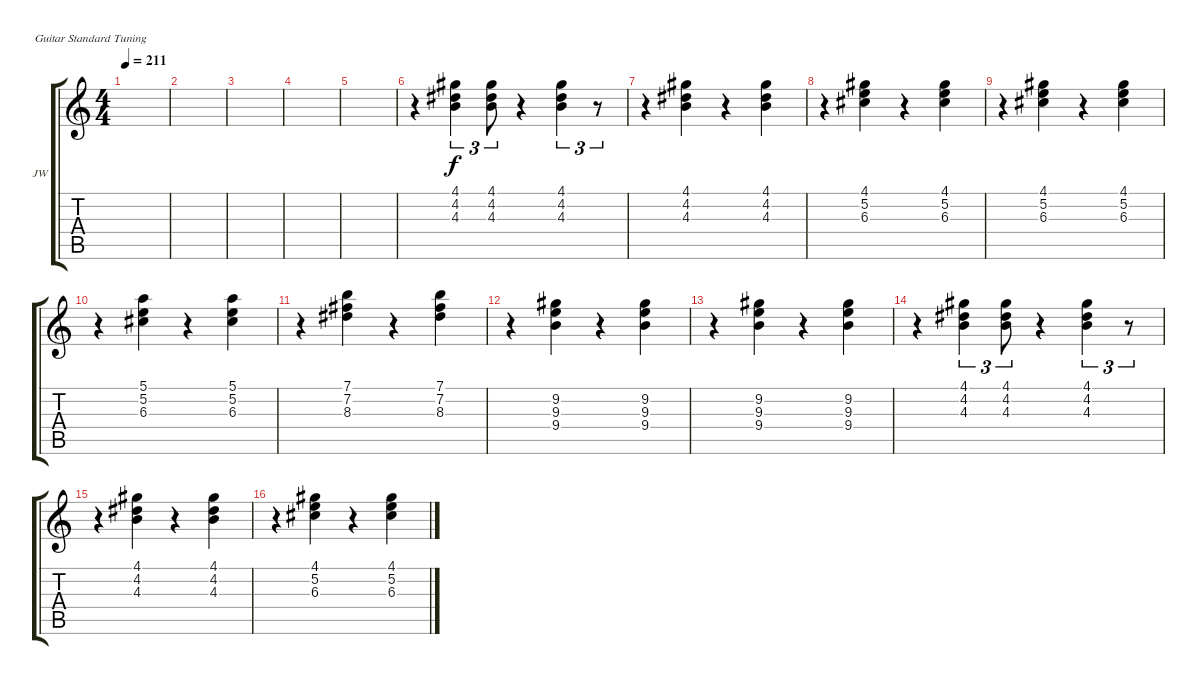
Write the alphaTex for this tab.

\defaultSystemsLayout 4
\bracketExtendMode groupsimilarinstruments
\firstSystemTrackNameOrientation horizontal
\otherSystemsTrackNameOrientation horizontal
\track ("Solo Guitar - Jason White" "JW") {instrument distortionguitar}
\staff {score tabs}
\tuning (E4 B3 G3 D3 A2 E2)
\ts (4 4)
\tempo 211
\clef g2
\scale
0.333333
\ks c
|
\scale
0.333333 |
\scale
0.333333 |
\scale
0.333333 |
\scale
0.333333 |
\scale
0.333333 r.4 (4.1 4.2 4.3).4{tu (3 2)} (4.1 4.2 4.3).8{tu (3 2)} r.4 (4.1 4.2 4.3).4{tu (3 2)} r.8{tu (3 2)} |
\scale
0.333333 r.4 (4.2 4.1 4.3).4 r.4 (4.1 4.2 4.3).4 |
\scale
0.333333 r.4 (4.1 5.2 6.3).4 r.4 (4.1 5.2 6.3).4 |
\scale
0.333333 r.4 (4.1 5.2 6.3).4 r.4 (4.1 5.2 6.3).4 |
\scale
0.333333 r.4 (5.1 5.2 6.3).4 r.4 (5.1 5.2 6.3).4 |
\scale
0.333333 r.4 (7.1 7.2 8.3).4 r.4 (7.1 7.2 8.3).4 |
\scale
0.333333 r.4 (9.2 9.3 9.4).4 r.4 (9.2 9.3 9.4).4 |
\scale
0.333333 r.4 (9.2 9.3 9.4).4 r.4 (9.2 9.3 9.4).4 |
\scale
0.333333 r.4 (4.1 4.2 4.3).4{tu (3 2)} (4.1 4.2 4.3).8{tu (3 2)} r.4 (4.1 4.2 4.3).4{tu (3 2)} r.8{tu (3 2)} |
\scale
0.333333 r.4 (4.2 4.1 4.3).4 r.4 (4.1 4.2 4.3).4 |
\scale
0.333333 r.4 (4.1 5.2 6.3).4 r.4 (4.1 5.2 6.3).4
